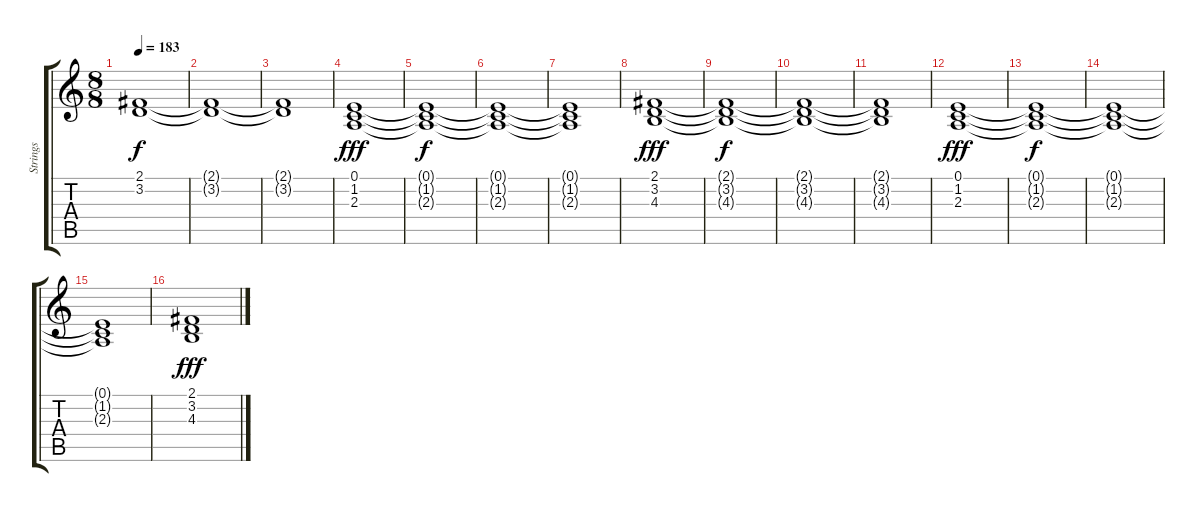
\track ("Strings" "Strings") {instrument stringensemble1}
\staff {score tabs}
\tuning (E4 B3 G3 D3 A2 E2) {hide}
\ts (8 8)
\tempo 183
\clef g2
\ks c
(2.1{t} 3.2{t}).1{dy f} |
(2.1{t} 3.2{t}).1 |
(2.1{t} 3.2{t}).1 |
(0.1 1.2 2.3).1{dy fff} |
(0.1{t} 1.2{t} 2.3{t}).1{dy f} |
(0.1{t} 1.2{t} 2.3{t}).1 |
(0.1{t} 1.2{t} 2.3{t}).1 |
(2.1 3.2 4.3).1{dy fff} |
(2.1{t} 3.2{t} 4.3{t}).1{dy f} |
(2.1{t} 3.2{t} 4.3{t}).1 |
(2.1{t} 3.2{t} 4.3{t}).1 |
(0.1 1.2 2.3).1{dy fff} |
(0.1{t} 1.2{t} 2.3{t}).1{dy f} |
(0.1{t} 1.2{t} 2.3{t}).1 |
(0.1{t} 1.2{t} 2.3{t}).1 |
(2.1 3.2 4.3).1{dy fff}
